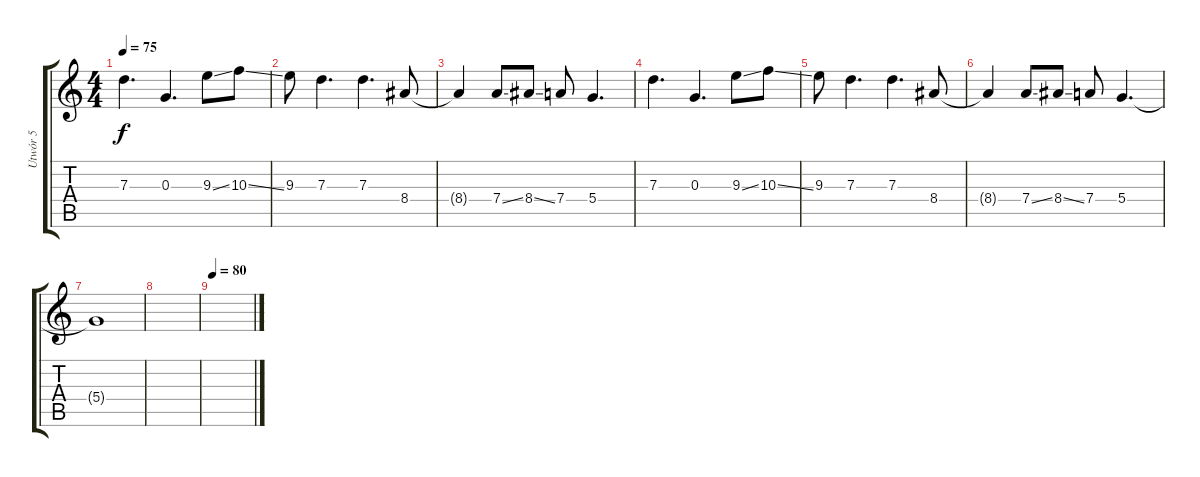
\track ("Utwór 5" "Utwór 5") {instrument electricguitarjazz}
\staff {score tabs}
\tuning (D4 Bb3 G3 D3 G2 D2) {hide}
\ts (4 4)
\tempo 75
\clef g2
\ks c
7.3.4{d dy f} 0.3.4{d} 9.3{ss}.8 10.3{ss}.8 |
9.3.8 7.3.4{d} 7.3.4{d} 8.4.8 |
8.4{t}.4 7.4{ss}.8 8.4{ss}.8 7.4.8 5.4.4{d} |
7.3.4{d} 0.3.4{d} 9.3{ss}.8 10.3{ss}.8 |
9.3.8 7.3.4{d} 7.3.4{d} 8.4.8 |
8.4{t}.4 7.4{ss}.8 8.4{ss}.8 7.4.8 5.4.4{d} |
5.4{t}.1 |
|
\tempo 80
